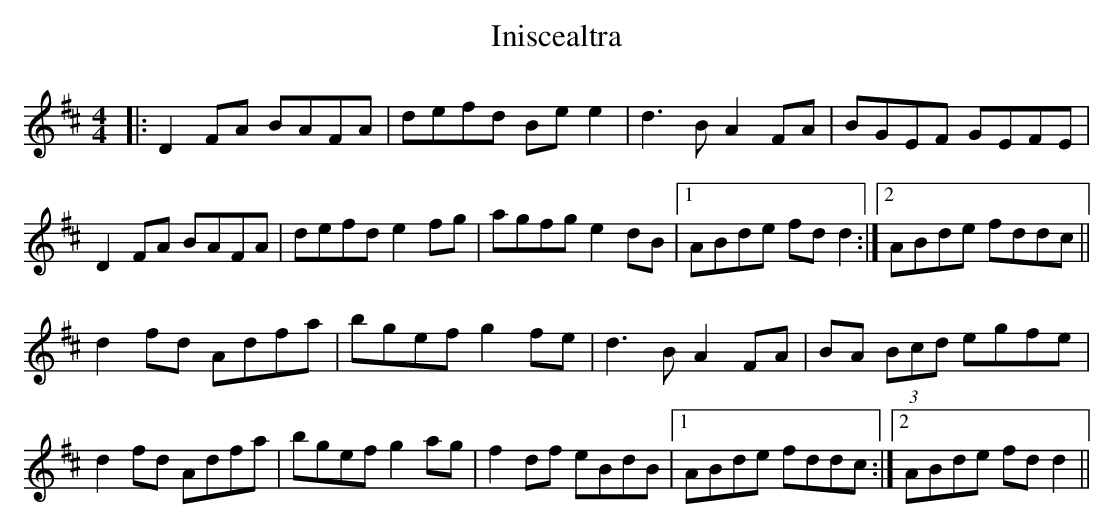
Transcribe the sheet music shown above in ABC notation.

X:1
T: Iniscealtra
M: 4/4
L: 1/8
K: Dmaj
|:D2FA BAFA|defd Bee2|d3B A2FA|BGEF GEFE|
D2FA BAFA|defd e2fg|agfg e2dB|1 ABde fdd2:|2 ABde fddc||
d2fd Adfa|bgef g2fe|d3B A2FA|BA (3Bcd egfe|
d2fd Adfa|bgef g2ag|f2df eBdB|1 ABde fddc:|2 ABde fdd2||
